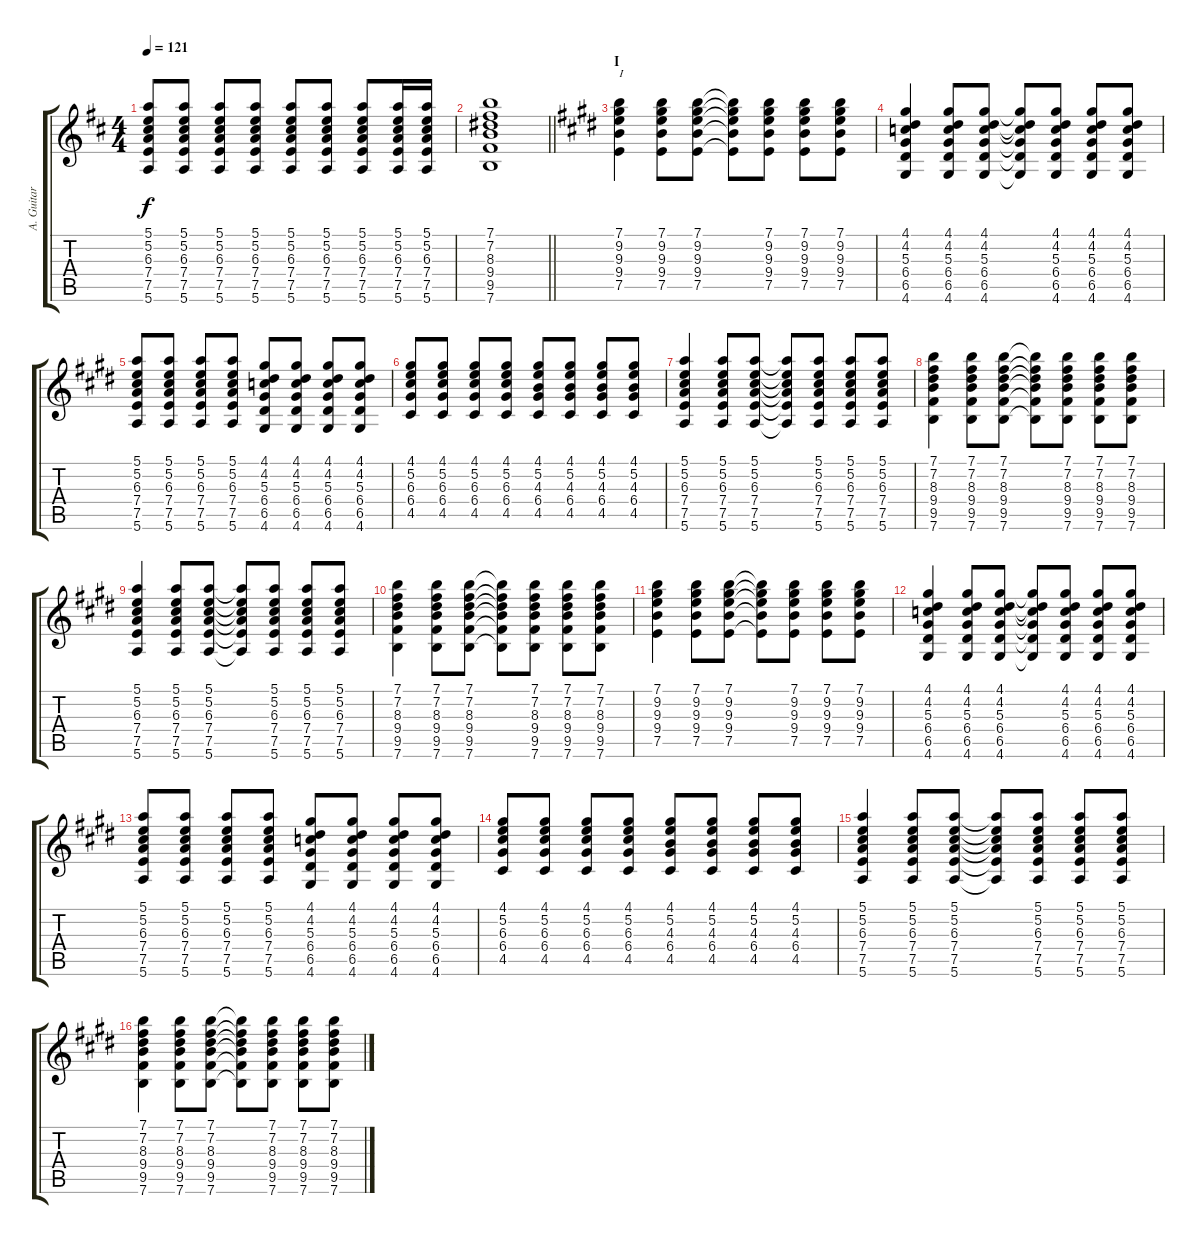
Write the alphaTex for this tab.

\track ("A. Guitar" "A. Guitar") {instrument acousticguitarnylon}
\staff {score tabs}
\tuning (E4 B3 G3 D3 A2 E2) {hide}
\ts (4 4)
\tempo 121
\clef g2
\ks d
(5.1 5.2 6.3 7.4 7.5 5.6).8{dy f} (5.1 5.2 6.3 7.4 7.5 5.6).8 (5.1 5.2 6.3 7.4 7.5 5.6).8 (5.1 5.2 6.3 7.4 7.5 5.6).8 (5.1 5.2 6.3 7.4 7.5 5.6).8 (5.1 5.2 6.3 7.4 7.5 5.6).8 (5.1 5.2 6.3 7.4 7.5 5.6).8 (5.1 5.2 6.3 7.4 7.5 5.6).16 (5.1 5.2 6.3 7.4 7.5 5.6).16 |
\barLineRight lightlight
(7.1 7.2 8.3 9.4 9.5 7.6).1 |
\section ("" "I")
\ks e
(7.1 9.2 9.3 9.4 7.5).4{txt "I"} (7.1 9.2 9.3 9.4 7.5).8 (7.1 9.2 9.3 9.4 7.5).8 (7.1{t} 9.2{t} 9.3{t} 9.4{t} 7.5{t}).8 (7.1 9.2 9.3 9.4 7.5).8 (7.1 9.2 9.3 9.4 7.5).8 (7.1 9.2 9.3 9.4 7.5).8 |
(4.1 4.2 5.3 6.4 6.5 4.6).4 (4.1 4.2 5.3 6.4 6.5 4.6).8 (4.1 4.2 5.3 6.4 6.5 4.6).8 (4.1{t} 4.2{t} 5.3{t} 6.4{t} 6.5{t} 4.6{t}).8 (4.1 4.2 5.3 6.4 6.5 4.6).8 (4.1 4.2 5.3 6.4 6.5 4.6).8 (4.1 4.2 5.3 6.4 6.5 4.6).8 |
(5.1 5.2 6.3 7.4 7.5 5.6).8 (5.1 5.2 6.3 7.4 7.5 5.6).8 (5.1 5.2 6.3 7.4 7.5 5.6).8 (5.1 5.2 6.3 7.4 7.5 5.6).8 (4.1 4.2 5.3 6.4 6.5 4.6).8 (4.1 4.2 5.3 6.4 6.5 4.6).8 (4.1 4.2 5.3 6.4 6.5 4.6).8 (4.1 4.2 5.3 6.4 6.5 4.6).8 |
(4.1 5.2 6.3 6.4 4.5).8 (4.1 5.2 6.3 6.4 4.5).8 (4.1 5.2 6.3 6.4 4.5).8 (4.1 5.2 6.3 6.4 4.5).8 (4.1 5.2 4.3 6.4 4.5).8 (4.1 5.2 4.3 6.4 4.5).8 (4.1 5.2 4.3 6.4 4.5).8 (4.1 5.2 4.3 6.4 4.5).8 |
(5.1 5.2 6.3 7.4 7.5 5.6).4 (5.1 5.2 6.3 7.4 7.5 5.6).8 (5.1 5.2 6.3 7.4 7.5 5.6).8 (5.1{t} 5.2{t} 6.3{t} 7.4{t} 7.5{t} 5.6{t}).8 (5.1 5.2 6.3 7.4 7.5 5.6).8 (5.1 5.2 6.3 7.4 7.5 5.6).8 (5.1 5.2 6.3 7.4 7.5 5.6).8 |
(7.1 7.2 8.3 9.4 9.5 7.6).4 (7.1 7.2 8.3 9.4 9.5 7.6).8 (7.1 7.2 8.3 9.4 9.5 7.6).8 (7.1{t} 7.2{t} 8.3{t} 9.4{t} 9.5{t} 7.6{t}).8 (7.1 7.2 8.3 9.4 9.5 7.6).8 (7.1 7.2 8.3 9.4 9.5 7.6).8 (7.1 7.2 8.3 9.4 9.5 7.6).8 |
(5.1 5.2 6.3 7.4 7.5 5.6).4 (5.1 5.2 6.3 7.4 7.5 5.6).8 (5.1 5.2 6.3 7.4 7.5 5.6).8 (5.1{t} 5.2{t} 6.3{t} 7.4{t} 7.5{t} 5.6{t}).8 (5.1 5.2 6.3 7.4 7.5 5.6).8 (5.1 5.2 6.3 7.4 7.5 5.6).8 (5.1 5.2 6.3 7.4 7.5 5.6).8 |
(7.1 7.2 8.3 9.4 9.5 7.6).4 (7.1 7.2 8.3 9.4 9.5 7.6).8 (7.1 7.2 8.3 9.4 9.5 7.6).8 (7.1{t} 7.2{t} 8.3{t} 9.4{t} 9.5{t} 7.6{t}).8 (7.1 7.2 8.3 9.4 9.5 7.6).8 (7.1 7.2 8.3 9.4 9.5 7.6).8 (7.1 7.2 8.3 9.4 9.5 7.6).8 |
(7.1 9.2 9.3 9.4 7.5).4 (7.1 9.2 9.3 9.4 7.5).8 (7.1 9.2 9.3 9.4 7.5).8 (7.1{t} 9.2{t} 9.3{t} 9.4{t} 7.5{t}).8 (7.1 9.2 9.3 9.4 7.5).8 (7.1 9.2 9.3 9.4 7.5).8 (7.1 9.2 9.3 9.4 7.5).8 |
(4.1 4.2 5.3 6.4 6.5 4.6).4 (4.1 4.2 5.3 6.4 6.5 4.6).8 (4.1 4.2 5.3 6.4 6.5 4.6).8 (4.1{t} 4.2{t} 5.3{t} 6.4{t} 6.5{t} 4.6{t}).8 (4.1 4.2 5.3 6.4 6.5 4.6).8 (4.1 4.2 5.3 6.4 6.5 4.6).8 (4.1 4.2 5.3 6.4 6.5 4.6).8 |
(5.1 5.2 6.3 7.4 7.5 5.6).8 (5.1 5.2 6.3 7.4 7.5 5.6).8 (5.1 5.2 6.3 7.4 7.5 5.6).8 (5.1 5.2 6.3 7.4 7.5 5.6).8 (4.1 4.2 5.3 6.4 6.5 4.6).8 (4.1 4.2 5.3 6.4 6.5 4.6).8 (4.1 4.2 5.3 6.4 6.5 4.6).8 (4.1 4.2 5.3 6.4 6.5 4.6).8 |
(4.1 5.2 6.3 6.4 4.5).8 (4.1 5.2 6.3 6.4 4.5).8 (4.1 5.2 6.3 6.4 4.5).8 (4.1 5.2 6.3 6.4 4.5).8 (4.1 5.2 4.3 6.4 4.5).8 (4.1 5.2 4.3 6.4 4.5).8 (4.1 5.2 4.3 6.4 4.5).8 (4.1 5.2 4.3 6.4 4.5).8 |
(5.1 5.2 6.3 7.4 7.5 5.6).4 (5.1 5.2 6.3 7.4 7.5 5.6).8 (5.1 5.2 6.3 7.4 7.5 5.6).8 (5.1{t} 5.2{t} 6.3{t} 7.4{t} 7.5{t} 5.6{t}).8 (5.1 5.2 6.3 7.4 7.5 5.6).8 (5.1 5.2 6.3 7.4 7.5 5.6).8 (5.1 5.2 6.3 7.4 7.5 5.6).8 |
(7.1 7.2 8.3 9.4 9.5 7.6).4 (7.1 7.2 8.3 9.4 9.5 7.6).8 (7.1 7.2 8.3 9.4 9.5 7.6).8 (7.1{t} 7.2{t} 8.3{t} 9.4{t} 9.5{t} 7.6{t}).8 (7.1 7.2 8.3 9.4 9.5 7.6).8 (7.1 7.2 8.3 9.4 9.5 7.6).8 (7.1 7.2 8.3 9.4 9.5 7.6).8
